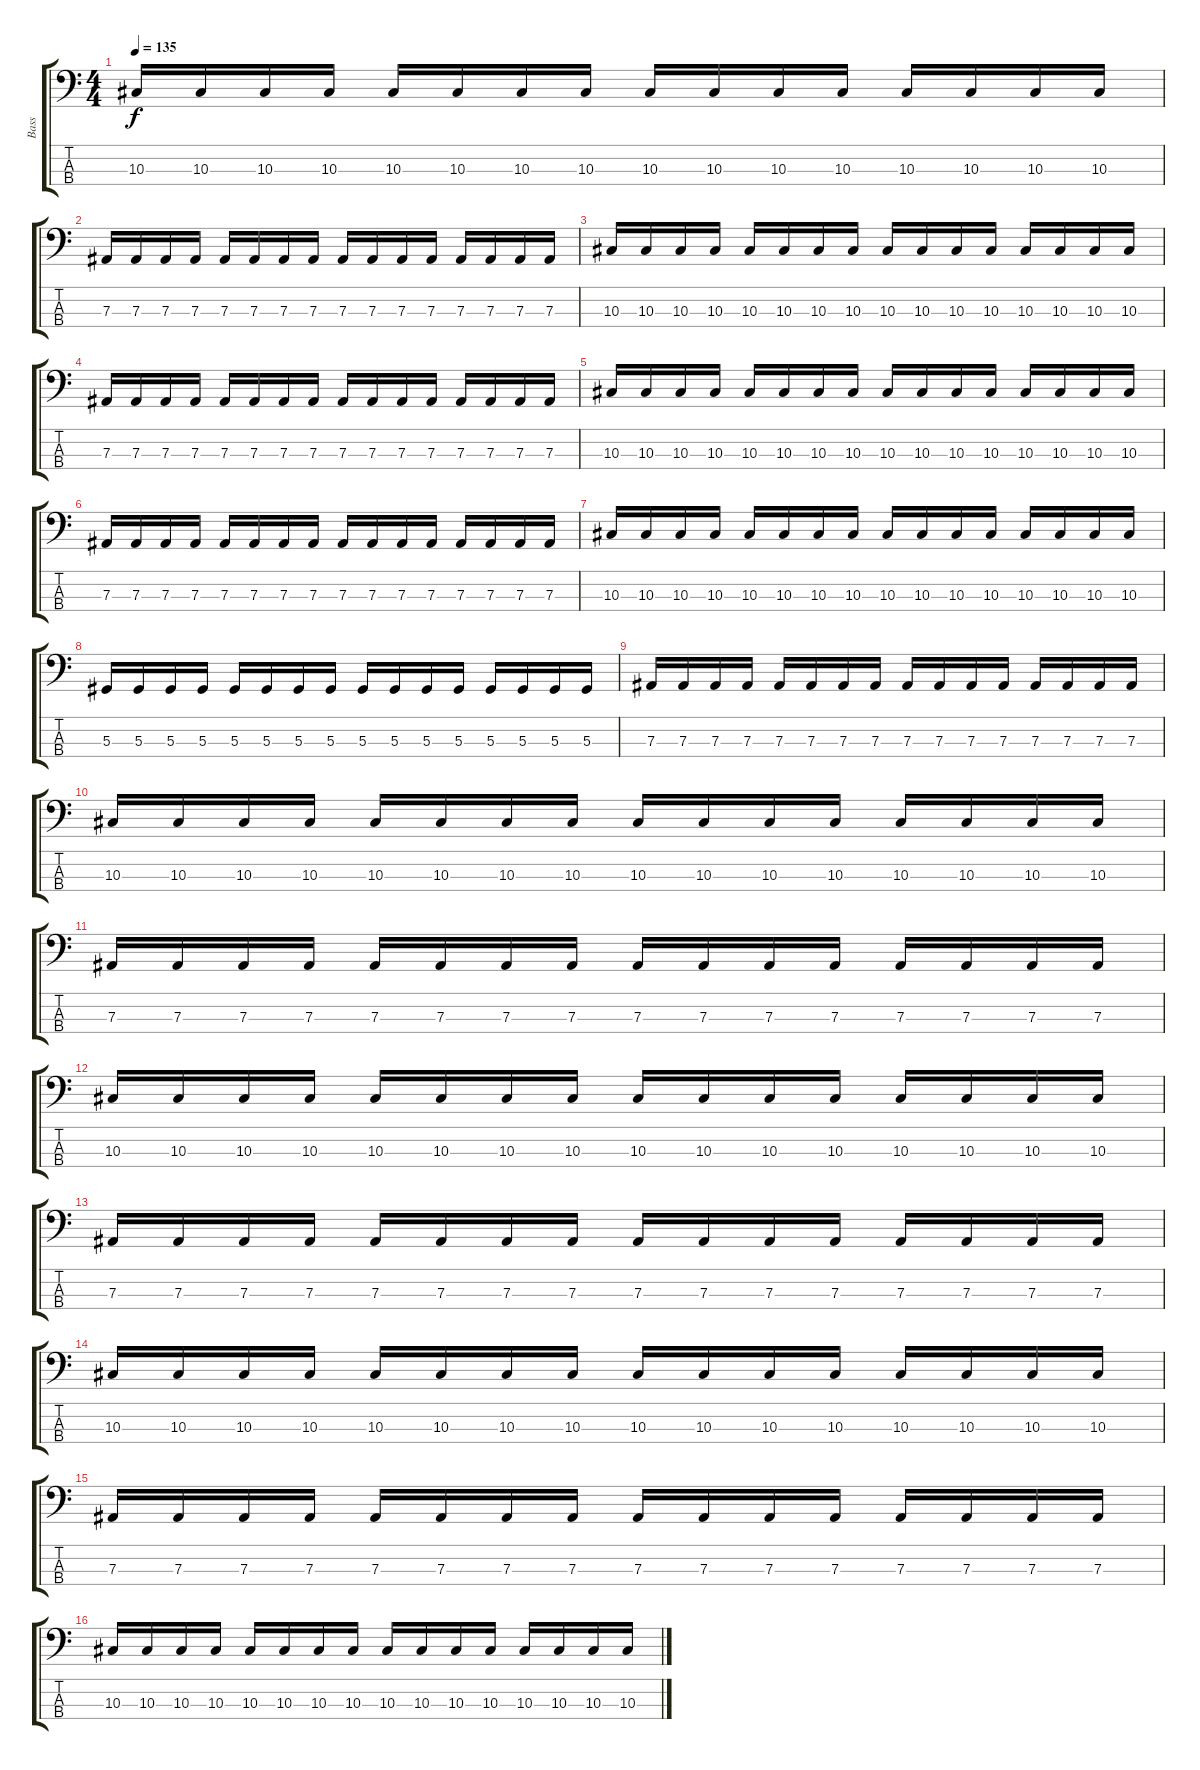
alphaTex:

\track ("Bass" "Bass") {instrument electricbassfinger}
\staff {score tabs}
\tuning (Db2 Ab1 Eb1 Bb0) {hide}
\ts (4 4)
\tempo 135
\clef f4
\ks c
10.3.16{dy f} 10.3.16 10.3.16 10.3.16 10.3.16 10.3.16 10.3.16 10.3.16 10.3.16 10.3.16 10.3.16 10.3.16 10.3.16 10.3.16 10.3.16 10.3.16 |
7.3.16 7.3.16 7.3.16 7.3.16 7.3.16 7.3.16 7.3.16 7.3.16 7.3.16 7.3.16 7.3.16 7.3.16 7.3.16 7.3.16 7.3.16 7.3.16 |
10.3.16 10.3.16 10.3.16 10.3.16 10.3.16 10.3.16 10.3.16 10.3.16 10.3.16 10.3.16 10.3.16 10.3.16 10.3.16 10.3.16 10.3.16 10.3.16 |
7.3.16 7.3.16 7.3.16 7.3.16 7.3.16 7.3.16 7.3.16 7.3.16 7.3.16 7.3.16 7.3.16 7.3.16 7.3.16 7.3.16 7.3.16 7.3.16 |
10.3.16 10.3.16 10.3.16 10.3.16 10.3.16 10.3.16 10.3.16 10.3.16 10.3.16 10.3.16 10.3.16 10.3.16 10.3.16 10.3.16 10.3.16 10.3.16 |
7.3.16 7.3.16 7.3.16 7.3.16 7.3.16 7.3.16 7.3.16 7.3.16 7.3.16 7.3.16 7.3.16 7.3.16 7.3.16 7.3.16 7.3.16 7.3.16 |
10.3.16 10.3.16 10.3.16 10.3.16 10.3.16 10.3.16 10.3.16 10.3.16 10.3.16 10.3.16 10.3.16 10.3.16 10.3.16 10.3.16 10.3.16 10.3.16 |
5.3.16 5.3.16 5.3.16 5.3.16 5.3.16 5.3.16 5.3.16 5.3.16 5.3.16 5.3.16 5.3.16 5.3.16 5.3.16 5.3.16 5.3.16 5.3.16 |
7.3.16 7.3.16 7.3.16 7.3.16 7.3.16 7.3.16 7.3.16 7.3.16 7.3.16 7.3.16 7.3.16 7.3.16 7.3.16 7.3.16 7.3.16 7.3.16 |
10.3.16 10.3.16 10.3.16 10.3.16 10.3.16 10.3.16 10.3.16 10.3.16 10.3.16 10.3.16 10.3.16 10.3.16 10.3.16 10.3.16 10.3.16 10.3.16 |
7.3.16 7.3.16 7.3.16 7.3.16 7.3.16 7.3.16 7.3.16 7.3.16 7.3.16 7.3.16 7.3.16 7.3.16 7.3.16 7.3.16 7.3.16 7.3.16 |
10.3.16 10.3.16 10.3.16 10.3.16 10.3.16 10.3.16 10.3.16 10.3.16 10.3.16 10.3.16 10.3.16 10.3.16 10.3.16 10.3.16 10.3.16 10.3.16 |
7.3.16 7.3.16 7.3.16 7.3.16 7.3.16 7.3.16 7.3.16 7.3.16 7.3.16 7.3.16 7.3.16 7.3.16 7.3.16 7.3.16 7.3.16 7.3.16 |
10.3.16 10.3.16 10.3.16 10.3.16 10.3.16 10.3.16 10.3.16 10.3.16 10.3.16 10.3.16 10.3.16 10.3.16 10.3.16 10.3.16 10.3.16 10.3.16 |
7.3.16 7.3.16 7.3.16 7.3.16 7.3.16 7.3.16 7.3.16 7.3.16 7.3.16 7.3.16 7.3.16 7.3.16 7.3.16 7.3.16 7.3.16 7.3.16 |
10.3.16 10.3.16 10.3.16 10.3.16 10.3.16 10.3.16 10.3.16 10.3.16 10.3.16 10.3.16 10.3.16 10.3.16 10.3.16 10.3.16 10.3.16 10.3.16
